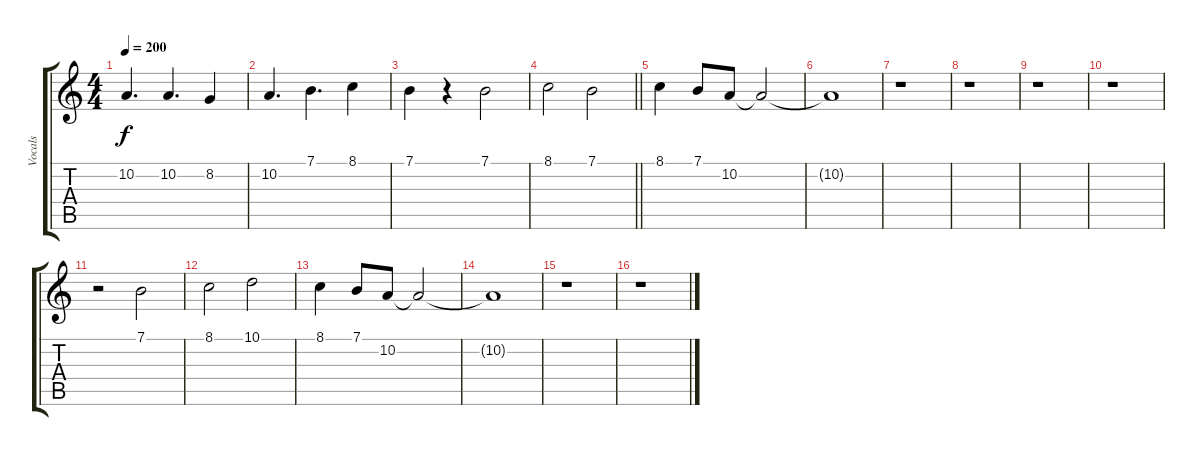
\track ("Vocals" "Vocals") {instrument lead2sawtooth}
\staff {score tabs}
\tuning (E4 B3 G3 D3 A2 E2) {hide}
\ts (4 4)
\tempo 200
\clef g2
\ks c
10.2.4{d dy f} 10.2.4{d} 8.2.4 |
10.2.4{d} 7.1.4{d} 8.1.4 |
7.1.4 r.4 7.1.2 |
\barLineRight lightlight
8.1.2 7.1.2 |
\section ("" "")
8.1.4 7.1.8 10.2.8 10.2{t}.2 |
10.2{t}.1 |
r.1 |
r.1 |
r.1 |
r.1 |
r.2 7.1.2 |
8.1.2 10.1.2 |
8.1.4 7.1.8 10.2.8 10.2{t}.2 |
10.2{t}.1 |
r.1 |
r.1
